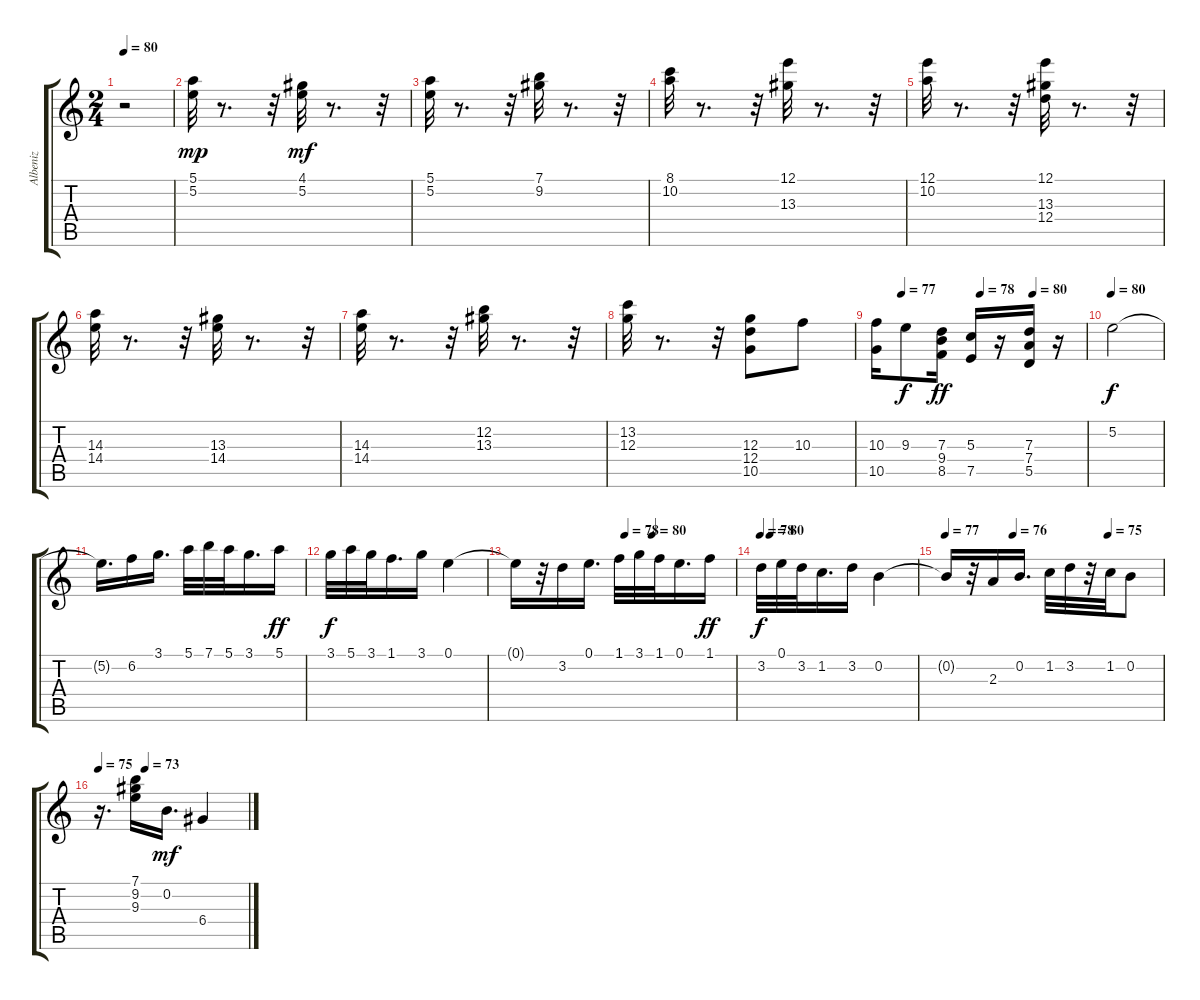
\track ("Albeniz" "Albeniz") {instrument acousticguitarnylon}
\staff {score tabs}
\tuning (E4 B3 G3 D3 A2 E2) {hide}
\ts (2 4)
\tempo 80
\clef g2
\ks c
r.2{dy mp instrument acousticguitarnylon} |
(5.1 5.2).32 r.8{d} r.32 (4.1 5.2).32{dy mf} r.8{d} r.32 |
(5.1 5.2).32 r.8{d} r.32 (7.1 9.2).32 r.8{d} r.32 |
(8.1 10.2).32 r.8{d} r.32 (12.1 13.3).32 r.8{d} r.32 |
(12.1 10.2).32 r.8{d} r.32 (12.1 13.3 12.4).32 r.8{d} r.32 |
(14.3 14.4).32 r.8{d} r.32 (13.3 14.4).32 r.8{d} r.32 |
(14.3 14.4).32 r.8{d} r.32 (12.2 13.3).32 r.8{d} r.32 |
(13.2 12.3).32 r.8{d} r.32 (12.3 12.4 10.5).8 10.3.8 |
\tempo (77 0.125)
\tempo (78 0.5)
\tempo (80 0.75)
(10.3 10.5).16 9.3.8{dy f} (7.3 9.4 8.5).16{dy ff} (5.3 7.5).16 r.16 (7.3 7.4 5.5).16 r.16 |
\tempo 80
5.2.2{dy f} |
5.2{t}.16{d} 6.2.16 3.1.16{d} 5.1.32 7.1.32 5.1.32 3.1.16{d} 5.1.16{dy ff} |
3.1.32{dy f} 5.1.32 3.1.32 1.1.16{d} 3.1.16 0.1.4 |
\tempo (78 0.5)
\tempo (80 0.625)
0.1{t}.16 r.32 3.2.16 0.1.16{d} 1.1.32 3.1.32 1.1.32 0.1.16{d} 1.1.16{dy ff} |
\tempo 78
\tempo (80 0.0625)
3.2.32{dy f} 0.1.32 3.2.32 1.2.16{d} 3.2.16 0.2.4 |
\tempo 77
\tempo (76 0.3125)
\tempo (75 0.75)
0.2{t}.16 r.32 2.3.16 0.2.16{d} 1.2.32 3.2.32 r.32 1.2.32 0.2.8 |
\tempo 75
\tempo (73 0.3125)
r.16{d} (7.1 9.2 9.3).16 0.2.16{d dy mf} 6.4.4
